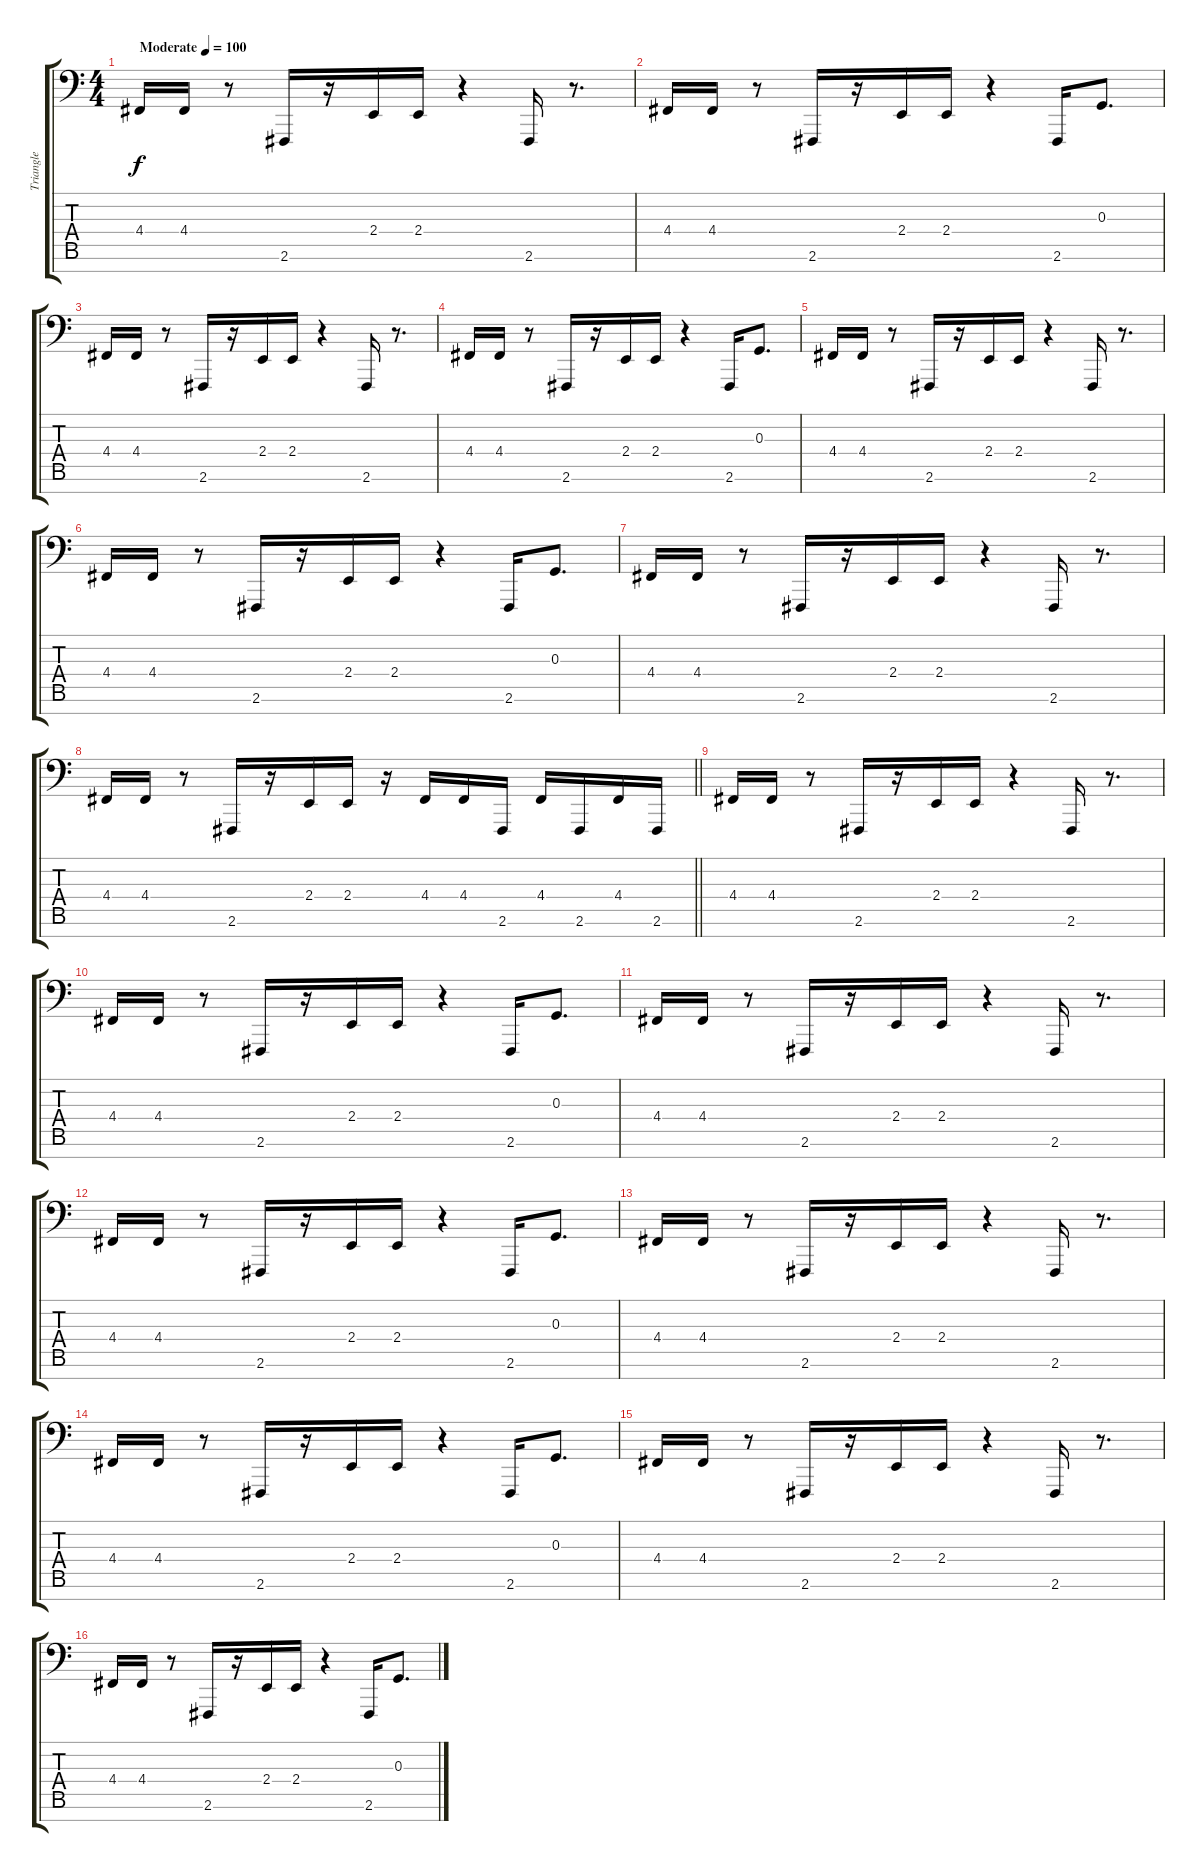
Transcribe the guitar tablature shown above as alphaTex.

\track ("Triangle" "Triangle") {instrument lead1square}
\staff {score tabs}
\tuning (E3 B2 G2 D2 A1 E1 B0) {hide}
\ts (4 4)
\tempo (100 "Moderate")
\clef f4
\ks c
4.4.16{dy f instrument lead1square} 4.4.16 r.8 2.6.16 r.16 2.4.16 2.4.16 r.4 2.6.16 r.8{d} |
4.4.16 4.4.16 r.8 2.6.16 r.16 2.4.16 2.4.16 r.4 2.6.16 0.3.8{d} |
4.4.16 4.4.16 r.8 2.6.16 r.16 2.4.16 2.4.16 r.4 2.6.16 r.8{d} |
4.4.16 4.4.16 r.8 2.6.16 r.16 2.4.16 2.4.16 r.4 2.6.16 0.3.8{d} |
4.4.16 4.4.16 r.8 2.6.16 r.16 2.4.16 2.4.16 r.4 2.6.16 r.8{d} |
4.4.16 4.4.16 r.8 2.6.16 r.16 2.4.16 2.4.16 r.4 2.6.16 0.3.8{d} |
4.4.16 4.4.16 r.8 2.6.16 r.16 2.4.16 2.4.16 r.4 2.6.16 r.8{d} |
\barLineRight lightlight
4.4.16 4.4.16 r.8 2.6.16 r.16 2.4.16 2.4.16 r.16 4.4.16 4.4.16 2.6.16 4.4.16 2.6.16 4.4.16 2.6.16 |
\section ("" "")
4.4.16 4.4.16 r.8 2.6.16 r.16 2.4.16 2.4.16 r.4 2.6.16 r.8{d} |
4.4.16 4.4.16 r.8 2.6.16 r.16 2.4.16 2.4.16 r.4 2.6.16 0.3.8{d} |
4.4.16 4.4.16 r.8 2.6.16 r.16 2.4.16 2.4.16 r.4 2.6.16 r.8{d} |
4.4.16 4.4.16 r.8 2.6.16 r.16 2.4.16 2.4.16 r.4 2.6.16 0.3.8{d} |
4.4.16 4.4.16 r.8 2.6.16 r.16 2.4.16 2.4.16 r.4 2.6.16 r.8{d} |
4.4.16 4.4.16 r.8 2.6.16 r.16 2.4.16 2.4.16 r.4 2.6.16 0.3.8{d} |
4.4.16 4.4.16 r.8 2.6.16 r.16 2.4.16 2.4.16 r.4 2.6.16 r.8{d} |
4.4.16 4.4.16 r.8 2.6.16 r.16 2.4.16 2.4.16 r.4 2.6.16 0.3.8{d}
